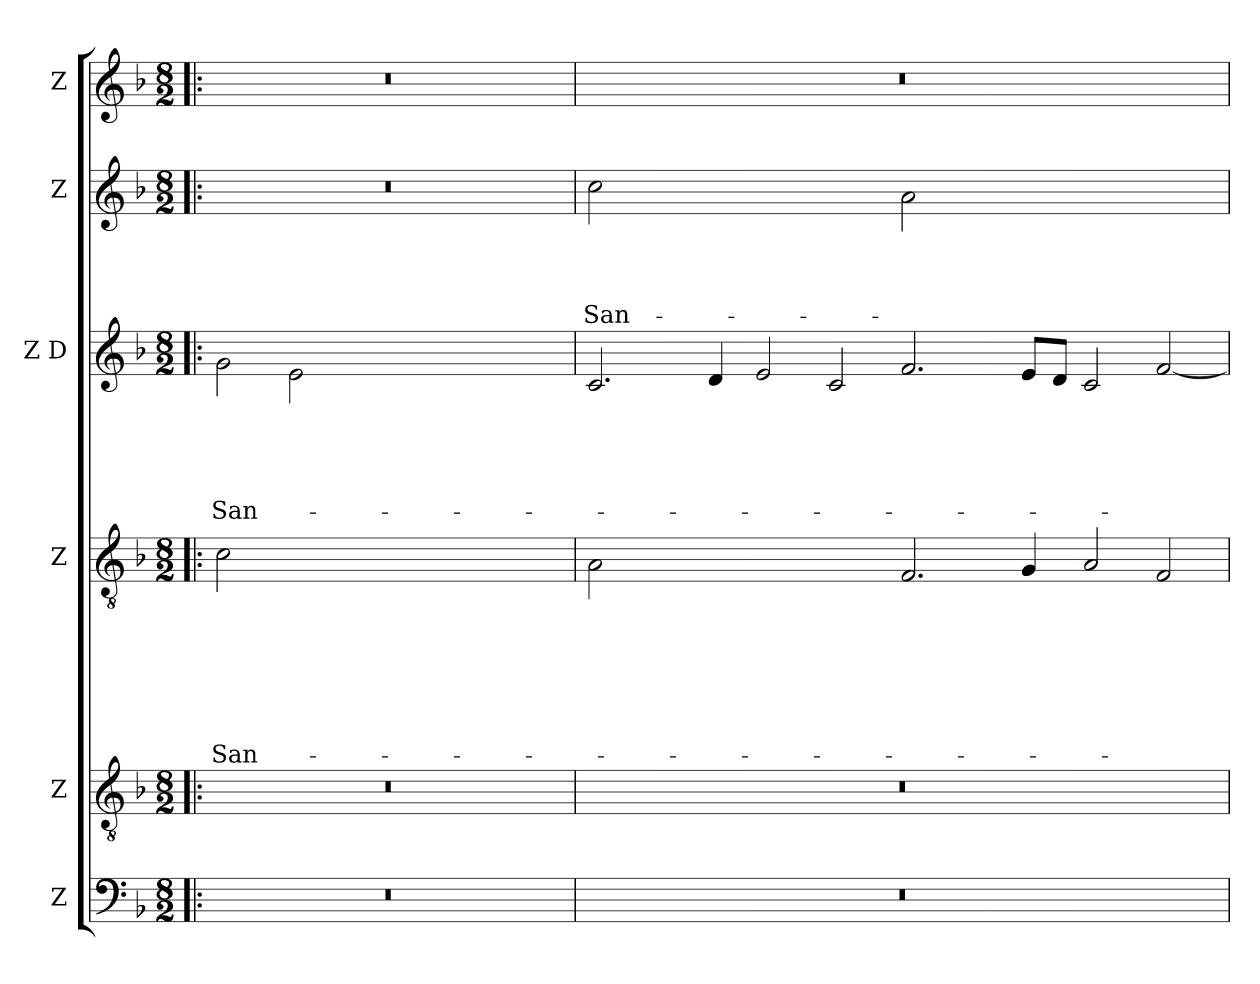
**kern	**kern	**kern	**text	**text	**text	**text	**text	**text	**text	**kern	**text	**text	**text	**text	**text	**kern	**text	**text	**text	**text	**kern
*part6	*part5	*part4	*part4	*part4	*part4	*part4	*part4	*part4	*part4	*part3	*part3	*part3	*part3	*part3	*part3	*part2	*part2	*part2	*part2	*part2	*part1
*staff6	*staff5	*staff4	*staff4	*staff4	*staff4	*staff4	*staff4	*staff4	*staff4	*staff3	*staff3	*staff3	*staff3	*staff3	*staff3	*staff2	*staff2	*staff2	*staff2	*staff2	*staff1
*I"Z	*I"Z	*I"Z	*	*	*	*	*	*	*	*I"Z D	*	*	*	*	*	*I"Z	*	*	*	*	*I"Z
*clefF4	*clefGv2	*clefGv2	*	*	*	*	*	*	*	*clefG2	*	*	*	*	*	*clefG2	*	*	*	*	*clefG2
*k[b-]	*k[b-]	*k[b-]	*	*	*	*	*	*	*	*k[b-]	*	*	*	*	*	*k[b-]	*	*	*	*	*k[b-]
*F:	*F:	*F:	*	*	*	*	*	*	*	*F:	*	*	*	*	*	*F:	*	*	*	*	*F:
*M8/2	*M8/2	*M8/2	*	*	*	*	*	*	*	*M8/2	*	*	*	*	*	*M8/2	*	*	*	*	*M8/2
=1!|:	=1!|:	=1!|:	=1!|:	=1!|:	=1!|:	=1!|:	=1!|:	=1!|:	=1!|:	=1!|:	=1!|:	=1!|:	=1!|:	=1!|:	=1!|:	=1!|:	=1!|:	=1!|:	=1!|:	=1!|:	=1!|:
!	!	!	!	!	!	!	!	!	!LO:LY:b:rj	!	!	!	!	!	!LO:LY:b	!	!	!	!	!	!
00r	00r	2c\	.	.	.	.	.	.	San-	2g\	.	.	.	.	San-	00r	.	.	.	.	00r
.	.	2%7ryy	.	.	.	.	.	.	.	2e\	.	.	.	.	.	.	.	.	.	.	.
.	.	.	.	.	.	.	.	.	.	0.ryy	.	.	.	.	.	.	.	.	.	.	.
=2	=2	=2	=2	=2	=2	=2	=2	=2	=2	=2	=2	=2	=2	=2	=2	=2	=2	=2	=2	=2	=2
!	!	!	!	!	!	!	!	!	!	!	!	!	!	!	!	!	!	!	!	!LO:LY:b:rj	!
00r	00r	2A\	.	.	.	.	.	.	.	2.c/	.	.	.	.	.	2cc\	.	.	.	San-	00r
.	.	1.ryy	.	.	.	.	.	.	.	.	.	.	.	.	.	1.ryy	.	.	.	.	.
.	.	.	.	.	.	.	.	.	.	4d/	.	.	.	.	.	.	.	.	.	.	.
.	.	.	.	.	.	.	.	.	.	2e/	.	.	.	.	.	.	.	.	.	.	.
.	.	.	.	.	.	.	.	.	.	2c/	.	.	.	.	.	.	.	.	.	.	.
.	.	2.F/	.	.	.	.	.	.	.	2.f/	.	.	.	.	.	2a\	.	.	.	.	.
.	.	.	.	.	.	.	.	.	.	.	.	.	.	.	.	1.ryy	.	.	.	.	.
.	.	4G/	.	.	.	.	.	.	.	8e/L	.	.	.	.	.	.	.	.	.	.	.
.	.	.	.	.	.	.	.	.	.	8d/J	.	.	.	.	.	.	.	.	.	.	.
.	.	2A/	.	.	.	.	.	.	.	2c/	.	.	.	.	.	.	.	.	.	.	.
.	.	2F/	.	.	.	.	.	.	.	[<2f/	.	.	.	.	.	.	.	.	.	.	.
=	=	=	=	=	=	=	=	=	=	=	=	=	=	=	=	=	=	=	=	=	=
*-	*-	*-	*-	*-	*-	*-	*-	*-	*-	*-	*-	*-	*-	*-	*-	*-	*-	*-	*-	*-	*-
